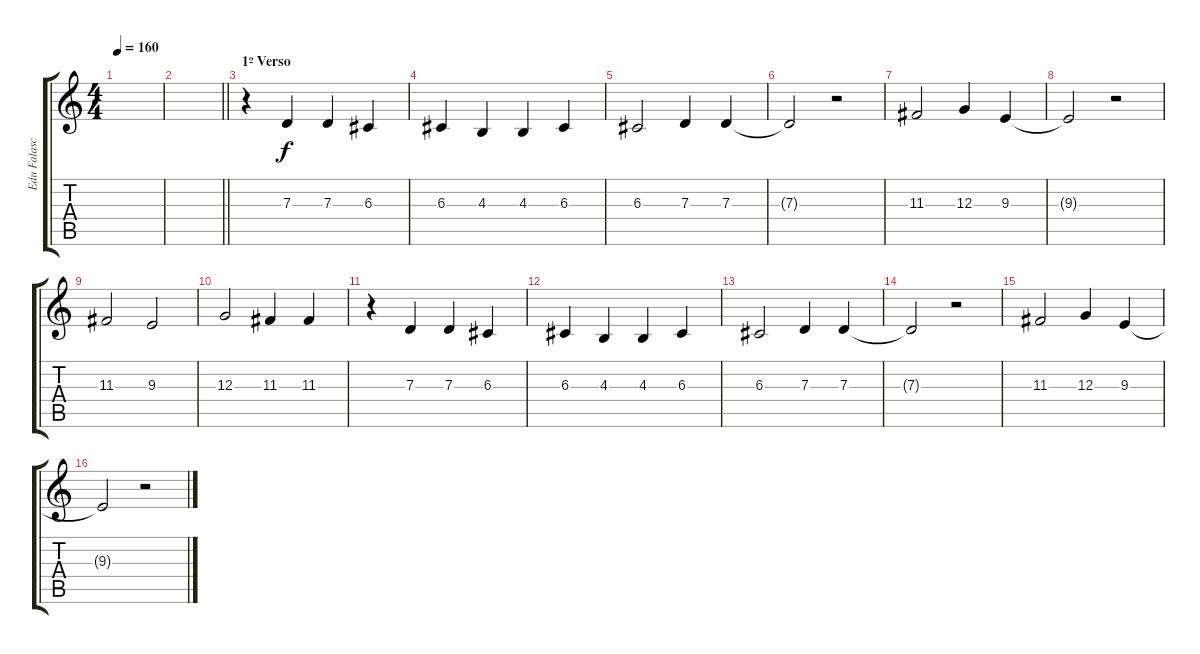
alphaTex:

\track ("Edu Falaschi" "Edu Falasc") {instrument synthvoice}
\staff {score tabs}
\tuning (E4 B3 G3 D3 A2 E2) {hide}
\ts (4 4)
\tempo 160
\clef g2
\ks c
|
\barLineRight lightlight
|
\section ("" "1º Verso")
r.4 7.3.4 7.3.4 6.3.4 |
6.3.4 4.3.4 4.3.4 6.3.4 |
6.3.2 7.3.4 7.3.4 |
7.3{t}.2 r.2 |
11.3.2 12.3.4 9.3.4 |
9.3{t}.2 r.2 |
11.3.2 9.3.2 |
12.3.2 11.3.4 11.3.4 |
r.4 7.3.4 7.3.4 6.3.4 |
6.3.4 4.3.4 4.3.4 6.3.4 |
6.3.2 7.3.4 7.3.4 |
7.3{t}.2 r.2 |
11.3.2 12.3.4 9.3.4 |
9.3{t}.2 r.2
